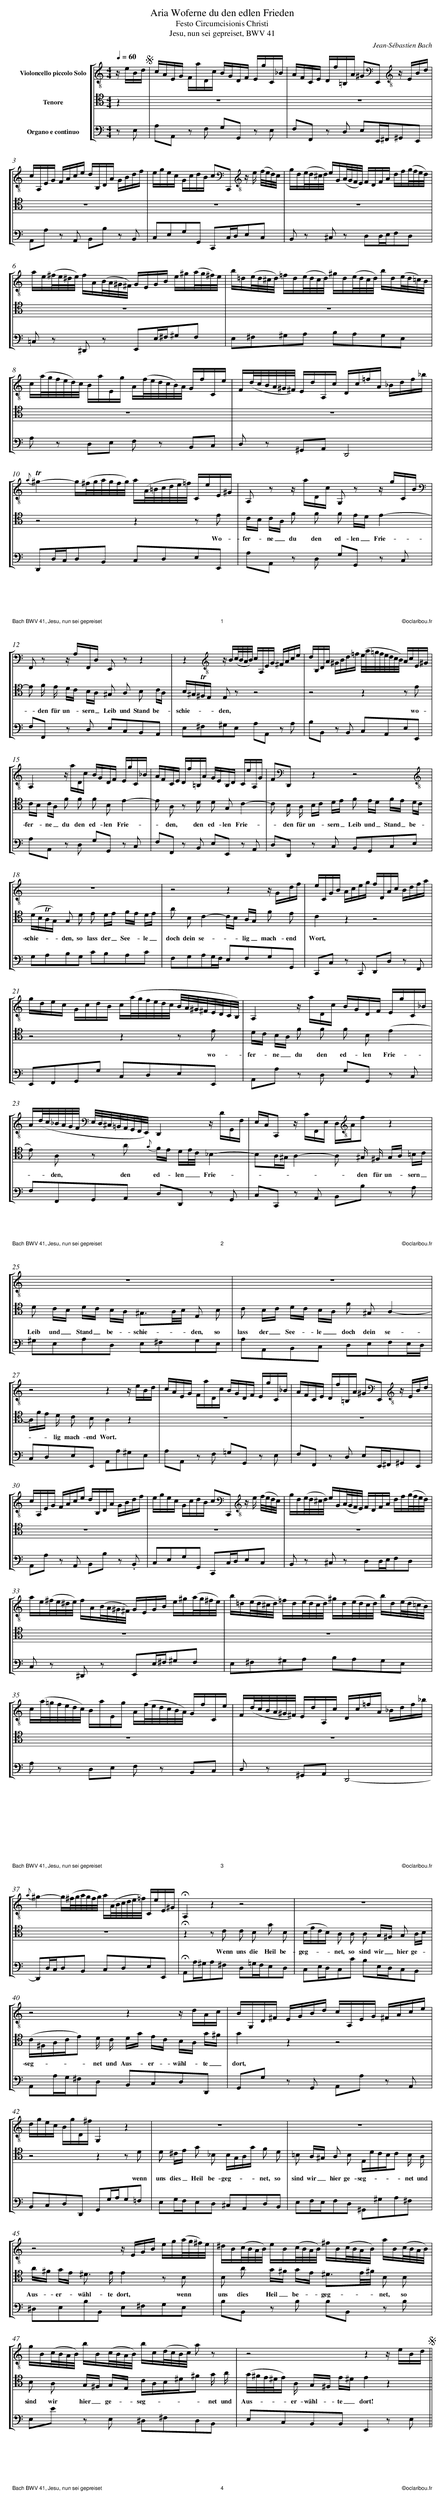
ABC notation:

X:1
T:Aria Woferne du den edlen Frieden
T:Festo Circumcisionis Christi
T:Jesu, nun sei gepreiset, BWV 41
C:Jean-Sébastien Bach
%%score [1 | 2 | 3]
L:1/16
M:4/4
Q:1/4=60
K:Amin
V:1 clef=treble-8 octave=1 nm="Violoncello piccolo Solo" snm=""
V:2 clef=bass nm="Tenore" snm=""
V:3 clef=treble nm="Organo e continuo" snm=""
V:1
[M:4/4] z EB,D !segno!| CA,E,G, F,AD,C B,G,D,F, E,GC,_B, | A,F,C,E, D,F=B,,A, ^G,2[K:clef=bass octave=0]E,,2[K:clef=treble-8 octave=1] z E,B,D |$
CA,,E,G, F,A,CE DB,,D,A, G,B,DF | EGEC G,CDB, C2[K:clef=bass octave=0]C,,2[K:clef=treble-8 octave=1] z E (F/2E/2D/2)C/2 | GD(E/2D/2^C/2D/2) EG,(A,/2G,/2F,/2E,/2) F,D,F,A, DF(G/2F/2E/2D/2) |$
AE(^F/2E/2^D/2E/2) FA,(B,/2A,/2^G,/2^F,/2) G,E,G,B, E^G(A/2G/2^F/2)E/2 | B=D(E/2D/2^C/2D/2) =FD(E/2D/2C/2D/2) ^GD(E/2D/2C/2D/2) BD(E/2D/2=C/2)B,/2 |$ C(A/2G/2F/2E/2D/2)C/2 B,AE,G A,(F/2E/2D/2C/2B,/2)A,/2 G,FC,E |
F,(D/2C/2B,/2A,/2^G,/2^F,/2) E,DA,,C D,C=FA, _B,DF_B |$ {A}!trill!^G4- G(^F/2G/2A/2G/2F/2G/2) A(A,/2=B,/2C/2D/2E/2=F/2) C,EE,^G, | A,,2 z2 zAD,C G,,2 z2 z GC,B, |$
[K:clef=bass octave=0]F,,2 z2 zA,F,,D, E,,2 z2 z4 | z4 [K:clef=treble-8 octave=1]z B,(C/2B,/2A,/2B,/2) CA,,E,G, ^F,A,CE | DB,,D,A, ^G,B,D=F (E/2A/2=G/2F/2E/2D/2C/2B,/2) A,CE,^G, |$
A,,4 zAD,C B,G,D,F, E,GC,_B, | A,F,C,E, D,F=B,,A, G,E,B,,D, C,EA,,G, | F,2[K:clef=bass octave=0]D,,2 z4 z8 [K:clef=treble-8 octave=1]|$
z16 | z8 z4 z G,DF | EC,G,B, A,CEG FD,A,C B,DFA |$
GDEC G,CDB, C(A/2G/2F/2E/2D/2C/2 B,/2A,/2^G,/2^F,/2E,/2D,/2C,/2B,,/2) | A,,4 z AD,C B,G,D,F, E,GC,_B, |$ A,(D/2C/2_B,/2A,/2G,/2F,/2 [K:clef=bass octave=0]E,/2D,/2^C,/2=B,,/2A,,/2G,,/2F,,/2E,,/2) D,,4 z DG,,F, |
E,C,C,,2 z CF,,E, D,[K:clef=treble-8 octave=1]A,F2 z4 |$ z16 | z16 |$
z8 z4 z EB,D | CA,E,G, F,AD,C B,G,D,F, E,GC,_B, | A,F,C,E, D,F=B,,A, ^G,2[K:clef=bass octave=0]E,,2[K:clef=treble-8 octave=1] z E,B,D |$ CA,,E,G, F,A,CE DB,,D,A, G,B,DF |
EGEC G,CDB, C2[K:clef=bass octave=0]C,,2[K:clef=treble-8 octave=1] z E (F/2E/2D/2C/2) | GD(E/2D/2^C/2D/2) EG,(A,/2G,/2F,/2E,/2) F,D,F,A, DF(G/2F/2E/2D/2) |$ AE(^F/2E/2^D/2E/2) FA,(B,/2A,/2^G,/2^F,/2) G,E,G,B, E^G(A/2G/2^F/2E/2) |
B=D(E/2D/2^C/2D/2) =FD(E/2D/2C/2D/2) ^GD(E/2D/2C/2D/2) BD(E/2D/2=C/2B,/2) | C(A/2=G/2F/2E/2D/2C/2) B,AE,G A,(F/2E/2D/2C/2B,/2A,/2) G,FC,E | F,(D/2C/2B,/2A,/2^G,/2^F,/2) E,DA,,C D,C=FA, _B,DF_B |$
{A}^G4- G(^F/2G/2A/2G/2F/2G/2) A(A,/2B,/2C/2D/2E/2=F/2) C,EE,^G, | !fermata!A,,4 z4 z8 | z16 |$
z8 z4 z DA,C | B,G,,D,^F, E,G,B,D CA,,E,G, ^F,A,CE |$ DGEC B,GD,^F G,,4 z4 |
z16 | z16 |$ z8 z E,G,B, EG(A/2G/2^F/2)E/2 |
^DB,(C/2B,/2A,/2B,/2) EB,(C/2B,/2A,/2B,/2) ^FB,(C/2B,/2A,/2B,/2) AB,(C/2B,/2A,/2B,/2) |$ GB,(C/2B,/2A,/2B,/2) BB,(C/2B,/2A,/2B,/2) BC(D/2C/2B,/2C/2) A2 z2 | z8 z4 z EB,D !segno!||
V:2
[M:4/4][K:clef=tenor] z4 | z16 | z16 |
z16 | z16 | z16 |
z16 | z16 | z16 |
z16 |  z8 z4 z2 E2 | CB, CA, F2 F2 F2 ED E4- |
w:  |           Wo-| fer--ne_  du den ed-len_ Frie- |
E2 F E DC B,A, ^G,2 A,2 B,2 CA, |  B,^G,!trill!^F,E, E,2 z2 z8 | z8 z4 z2 E2 |
w:- den für un--sern_ Leib und Stand be--| schie---- den, |                wo-|
CB, CA, F2 F2 F2 B,2 E4- | E2 A,2 z2 D2 D2 G,2 C4- |  C2 B, A, B,C DE F2 ED FE DC |
w:fer-- ne_ du den ed- len Frie- |- den, den ed- len Frie- | - den für un-- sern_ Leib und_ Stand_ be-- |
(DB,!trill!A,G,) G,2 D2 E2 DE FE DE |  A2 B,2 C4- CB, A,G, F2 E2 | C4 z4 z8 |
w:schie---- den, so lass der_ See-- le_ | doch dein se--- lig_ mach-end | Wort, |
z8 z4 z2 E2 | DC B,A, F2 F2 F2 B,2 (E4 |  E2) A,2 z2 A2 {G}FE DE/C/ _B,4- |
w:       wo-| fer--ne_ du den ed-len Frie- | - den, den ed--len__ Frie- |
B,2A,^G, A,4- A,2 ^G, ^F, G,A, =B,C |  D2 CB, DC B,A, ^G,3A,/B,/ E,2 B,2 | C2 B,C DC B,A, F2 ^G,2 A,4- |
w:----- den für un-- sern_ | Leib und_ Stand_ be-- schie--- den, so | lass der_ See-- le_ doch dein se- |
A,FE D C2 B,2 A,4 z4 | z16 |  z16 | z16 |
w:--- lig mach-end Wort. |
z16 | z16 | z16 |
z16 | z16 | z16 |
z16 | !fermata!z4 z2 C2 C2 B,2 G2 B,2 |  (B,ECB,) A,2 A,2 A,2 G,^F, G,2 A,B, |
w:  |                Wenn uns die Heil be-|geg---- net, so sind wir_ hier ge-- |
(C^F,A,CE2) D C DG EC B,A, G^F | G4 z4 z8 | z8 z4 z2 D2 |
w: seg----- net und Aus-- er-- wähl-- te_ | dort, | wenn |
D2 ^CE G2 _B,2 B,G,A,G F2 D2 | =B,2 A,^G, A,2 B,2 E,DCB,C2 B, A, | A^F GE ^D3 E E4 z2 B,2 |
w: uns dies_ Heil be- geg---- net, so | sind wir_ hier ge- seg----- net und | Aus-- er-- wähl- te dort, wenn|
B,2 A2 G^F GE ^D3E/^F/ B,2 B,2 | B,2 A,2 G,^F, G,E, CA,B,^D^F2 G A |  (G/^F/E/^D/E) A, G,^F, E^D E4 z4 ||
w: uns dies Heil_ be-- geg--- net, so | sind wir hier_ ge-- seg----- net und Aus----- er- wähl-- te_ dort! |
V:3
[M:4/4][K:clef=bass] z2 E,2 | A,2A,,2 z2 F,2 G,2G,,2 z2 E,2 | F,2F,,2 z2 D,2 E,2E,,^F,,^G,,2E,,2 |
A,,2A,2 z2 A,,2 B,,2B,2 z2 B,,2 | C,2E,2G,2G,,2 C,,2C,D,E,2C,2 | B,,2 z2 ^C,2 z2 D,2D,E,F,2D,2 |
=C,2 z2 ^D,,2 z2 E,,2E,^F,^G,2F,2 | E,2^F,2^G,2A,2 B,2A,2G,2E,2 | A,2 z2 D,2E,2 F,2 z2 B,,2C,2 |
D,2 z2 ^G,,2A,,2 D,,8 | D,,2D,C,D,2B,,2 C,2D,2E,2E,,2 | A,2A,,2 z2 D,2 G,2G,,2 z2 C,2 |
F,2F,,2 z2 D,2 E,2C,2B,,2A,,2 | E,2^F,2^G,2E,2 A,2A,,2 z2 A,2 | B,2B,,2 z2 B,,2 C,2A,,2E,2E,,2 |
A,2A,,2 z2 D,2 G,2G,,2 z2 C,2 | F,2F,,2 z2 B,,2 E,2E,,2 z2 A,,2 | D,2D,,2 z2 C,2 B,,2G,,2C,2E,2 |
G,2A,2B,2G,2 C2B,2A,2C2 | F,2G,2A,2G,F, E,2F,2G,2G,,2 | C,,2C,2 z2 C,,2 D,,2D,2 z2 F,,2 |
E,,2F,,2G,,2G,2 C,2D,2E,2E,,2 | A,,2A,2 z2 D,2 G,2G,,2 z2 C,2 | F,2F,,2G,,2A,,2 D,2D,,2 z2 G,,2 |
C,2C,,2 z2 A,,2 B,,2B,2 z2 A,2 | ^G,2E,2A,2D,2 E,2^F,2G,2E,2 | A,2A,,2B,,2C,2 D,2E,2F,2E,D, |
C,2D,2E,2E,,2 A,,2A,2^G,2E,2 | A,2A,,2 z2 F,2 =G,2G,,2 z2 E,2 | F,2F,,2 z2 D,2 E,2E,,^F,,^G,,2E,,2 | A,,2A,2 z2 A,,2 B,,2B,2 z2 .B,,2 |
C,2E,2G,2G,,2 C,,2C,D,E,2C,2 | B,,2 z2 ^C,2 z2 D,2D,E,F,2D,2 | C,2 z2 ^D,,2 z2 E,,2E,^F,^G,2F,2 |
E,2^F,2^G,2A,2 B,2A,2G,2E,2 | A,2 z2 D,2E,2 F,2 z2 B,,2C,2 | D,2 z2 ^G,,2A,,2 D,,8- |
D,,2D,C,D,2B,,2 C,2D,2E,2E,,2 | !fermata!A,,2A,^G,A,2^F,2 D,2=G,F,E,2D,2 | C,2E,D,C,2C2 B,2E,D,C,2B,,2 |
A,,2A,G,^F,2D,2 B,,2C,2D,2D,,2 | G,,2G,2 z2 G,,2 A,,2A,2 z2 A,,2 | B,,2C,2D,2D,,2 G,,2G,A,G,2=F,2 |
E,2G,F,E,2D,2 ^C,2A,,2D,2B,,2 | E,2F,E,F,2D,2 ^G,,2^G,2A,2^F,2 | ^D,2E,2B,2B,,2 E,2^F,2G,2E,2 |
B,2B,,2 z2 B,2 B,2B,,2 z2 B,2 | E,2E2 z2 E,2 ^D,2^F,2D,2B,,2 | E,2C,2B,,2B,,2 E,,4 z2 E,2 ||
